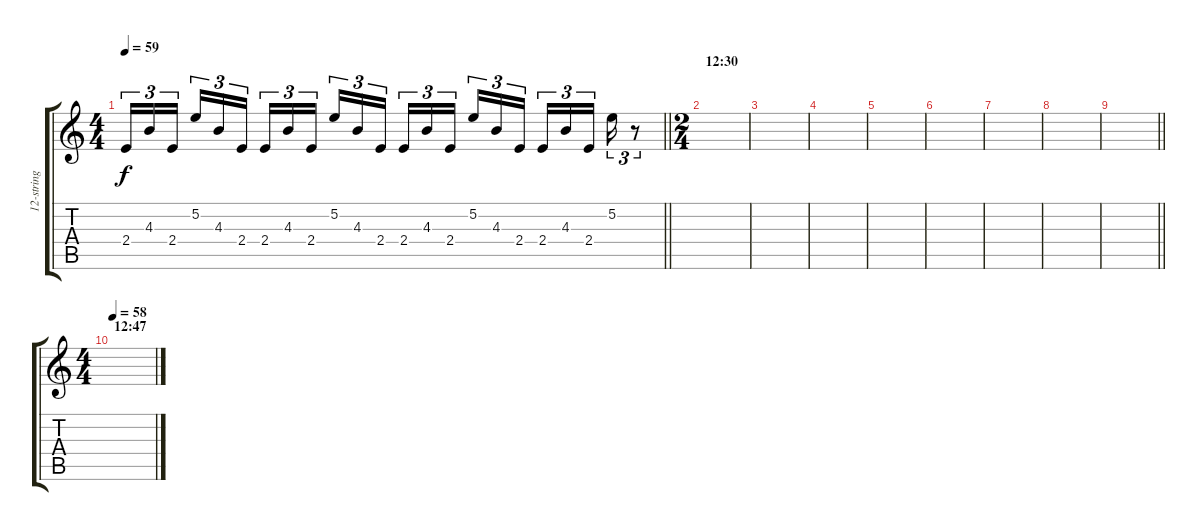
\track ("12-string guitar" "12-string ") {instrument acousticguitarsteel}
\staff {score tabs}
\tuning (E4 B3 G3 D3 A2 E2) {hide}
\ts (4 4)
\tempo 59
\clef g2
\barLineRight lightlight
\ks c
2.4.16{tu (3 2) dy f} 4.3.16{tu (3 2)} 2.4.16{tu (3 2) beam splitsecondary} 5.2.16{tu (3 2)} 4.3.16{tu (3 2)} 2.4.16{tu (3 2)} 2.4.16{tu (3 2)} 4.3.16{tu (3 2)} 2.4.16{tu (3 2) beam splitsecondary} 5.2.16{tu (3 2)} 4.3.16{tu (3 2)} 2.4.16{tu (3 2)} 2.4.16{tu (3 2)} 4.3.16{tu (3 2)} 2.4.16{tu (3 2) beam splitsecondary} 5.2.16{tu (3 2)} 4.3.16{tu (3 2)} 2.4.16{tu (3 2)} 2.4.16{tu (3 2)} 4.3.16{tu (3 2)} 2.4.16{tu (3 2) beam splitsecondary} 5.2.16{tu (3 2)} r.8{tu (3 2)} |
\ts (2 4)
\section ("" "12:30")
|
|
|
|
|
|
|
\barLineRight lightlight
|
\ts (4 4)
\section ("" "12:47")
\tempo 58
